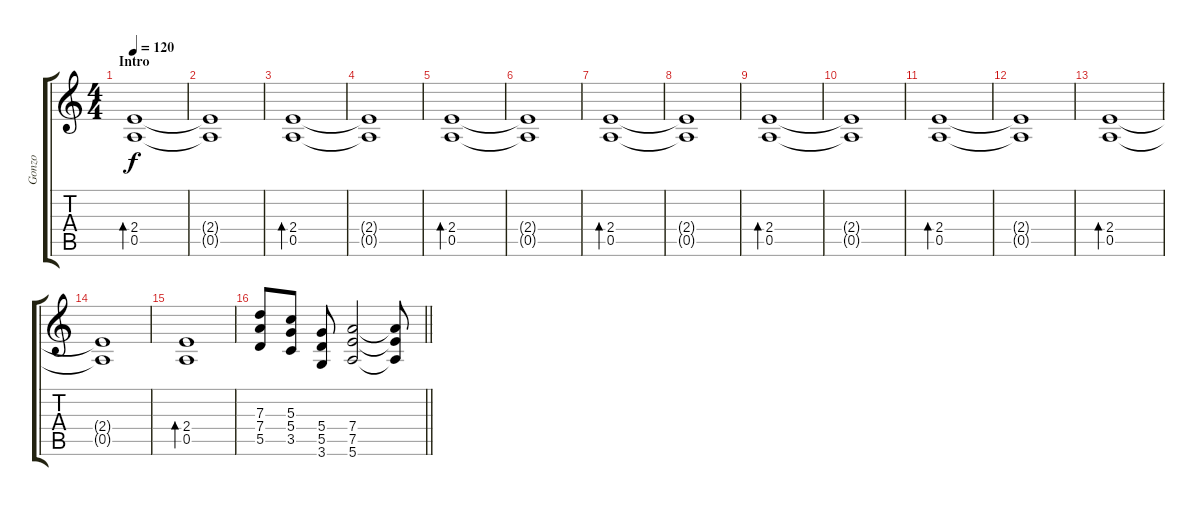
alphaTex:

\track ("Gonzo" "Gonzo") {instrument distortionguitar}
\staff {score tabs}
\tuning (E4 B3 G3 D3 A2 E2) {hide}
\ts (4 4)
\section ("" "Intro")
\tempo 120
\clef g2
\ks c
(2.4 0.5).1{bd 120 dy f volume 13 instrument distortionguitar} |
(2.4{t} 0.5{t}).1 |
(2.4 0.5).1{bd 120} |
(2.4{t} 0.5{t}).1 |
(2.4 0.5).1{bd 120} |
(2.4{t} 0.5{t}).1 |
(2.4 0.5).1{bd 120} |
(2.4{t} 0.5{t}).1 |
(2.4 0.5).1{bd 120} |
(2.4{t} 0.5{t}).1 |
(2.4 0.5).1{bd 120} |
(2.4{t} 0.5{t}).1 |
(2.4 0.5).1{bd 120} |
(2.4{t} 0.5{t}).1 |
(2.4 0.5).1{bd 120} |
\barLineRight lightlight
(7.3 7.4 5.5).8 (5.3 5.4 3.5).8 (5.4 5.5 3.6).8 (7.4 7.5 5.6).2 (7.4{t} 7.5{t} 5.6{t}).8
